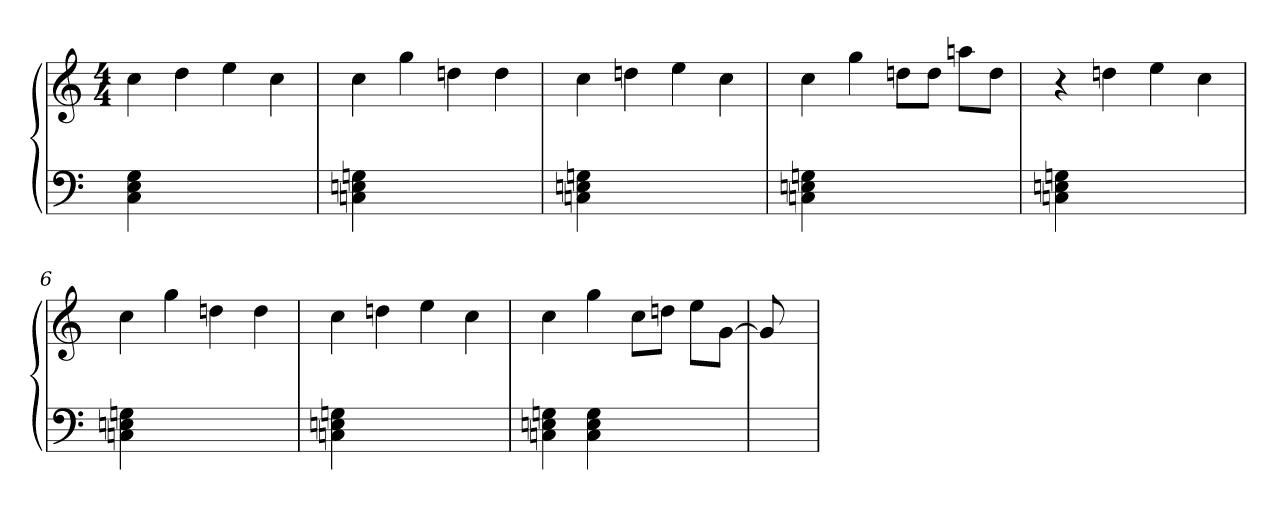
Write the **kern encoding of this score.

**kern	**kern
*part2	*part1
*staff2	*staff1
*	*M4/4
=1	=1
4C 4E 4G	4cc
2.ryy	4dd
.	4ee
.	4cc
=2	=2
4Cn 4En 4Gn	4cc
2.ryy	4gg
.	4ddn
.	4dd
=3	=3
4Cn 4En 4Gn	4cc
2.ryy	4ddn
.	4ee
.	4cc
=4	=4
4Cn 4En 4Gn	4cc
2.ryy	4gg
.	8ddnL
.	8ddJ
.	8aanL
.	8ddJ
=5	=5
4Cn 4En 4Gn	4r
2.ryy	4ddn
.	4ee
.	4cc
=6	=6
4Cn 4En 4Gn	4cc
2.ryy	4gg
.	4ddn
.	4dd
=7	=7
4Cn 4En 4Gn	4cc
2.ryy	4ddn
.	4ee
.	4cc
=8	=8
4Cn 4En 4Gn	4cc
4C 4E 4G	4gg
2ryy	8ccL
.	8ddnJ
.	8eeL
.	[8gJ
=9	=9
4ryy	8g]
.	8ryy
=	=
*-	*-
